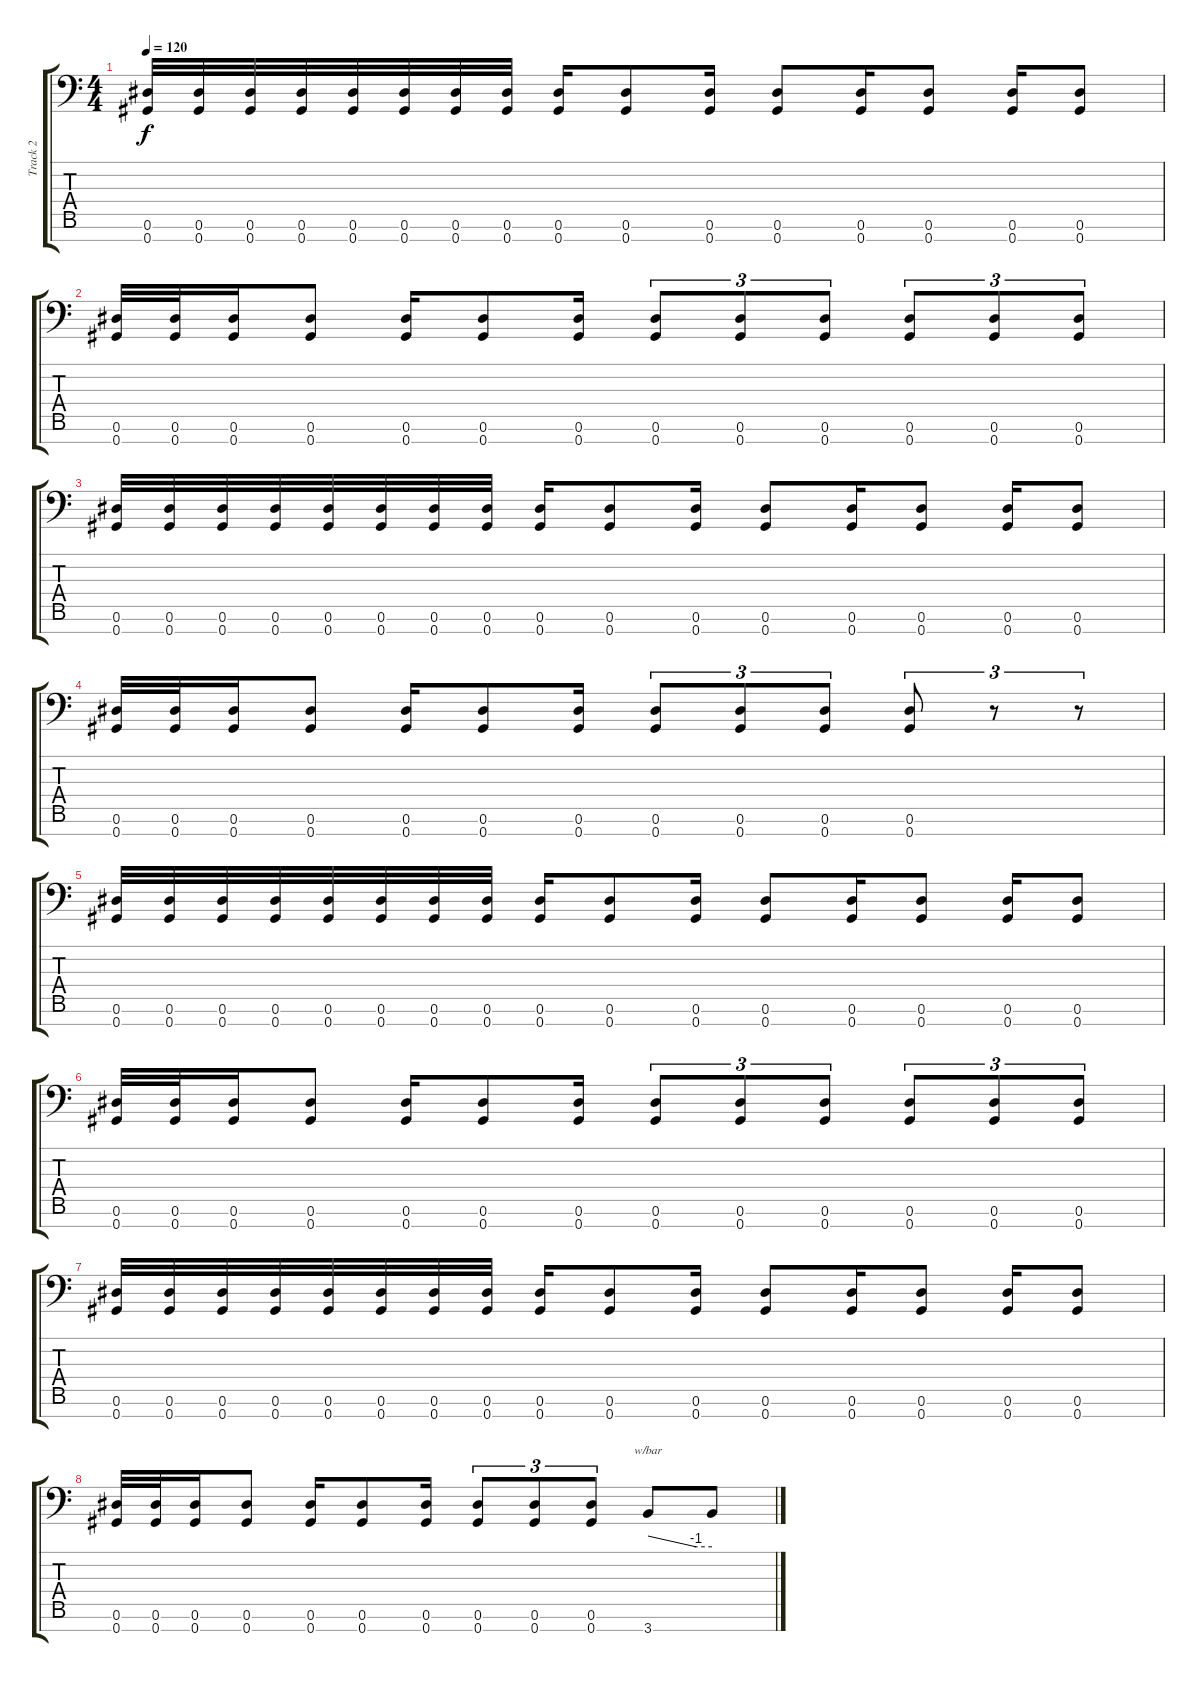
\track ("Track 2" "Track 2") {instrument distortionguitar}
\staff {score tabs}
\tuning (E4 Bb3 F3 Db3 Ab2 Eb2 Ab1) {hide}
\ts (4 4)
\tempo 120
\clef f4
\ks c
(0.6 0.7).32{dy f} (0.6 0.7).32 (0.6 0.7).32 (0.6 0.7).32 (0.6 0.7).32 (0.6 0.7).32 (0.6 0.7).32 (0.6 0.7).32 (0.6 0.7).16 (0.6 0.7).8 (0.6 0.7).16 (0.6 0.7).8 (0.6 0.7).16 (0.6 0.7).8 (0.6 0.7).16 (0.6 0.7).8 |
(0.6 0.7).32 (0.6 0.7).32 (0.6 0.7).16 (0.6 0.7).8 (0.6 0.7).16 (0.6 0.7).8 (0.6 0.7).16 (0.6 0.7).8{tu (3 2)} (0.6 0.7).8{tu (3 2)} (0.6 0.7).8{tu (3 2)} (0.6 0.7).8{tu (3 2)} (0.6 0.7).8{tu (3 2)} (0.6 0.7).8{tu (3 2)} |
(0.6 0.7).32 (0.6 0.7).32 (0.6 0.7).32 (0.6 0.7).32 (0.6 0.7).32 (0.6 0.7).32 (0.6 0.7).32 (0.6 0.7).32 (0.6 0.7).16 (0.6 0.7).8 (0.6 0.7).16 (0.6 0.7).8 (0.6 0.7).16 (0.6 0.7).8 (0.6 0.7).16 (0.6 0.7).8 |
(0.6 0.7).32 (0.6 0.7).32 (0.6 0.7).16 (0.6 0.7).8 (0.6 0.7).16 (0.6 0.7).8 (0.6 0.7).16 (0.6 0.7).8{tu (3 2)} (0.6 0.7).8{tu (3 2)} (0.6 0.7).8{tu (3 2)} (0.6 0.7).8{tu (3 2)} r.8{tu (3 2)} r.8{tu (3 2)} |
(0.6 0.7).32 (0.6 0.7).32 (0.6 0.7).32 (0.6 0.7).32 (0.6 0.7).32 (0.6 0.7).32 (0.6 0.7).32 (0.6 0.7).32 (0.6 0.7).16 (0.6 0.7).8 (0.6 0.7).16 (0.6 0.7).8 (0.6 0.7).16 (0.6 0.7).8 (0.6 0.7).16 (0.6 0.7).8 |
(0.6 0.7).32 (0.6 0.7).32 (0.6 0.7).16 (0.6 0.7).8 (0.6 0.7).16 (0.6 0.7).8 (0.6 0.7).16 (0.6 0.7).8{tu (3 2)} (0.6 0.7).8{tu (3 2)} (0.6 0.7).8{tu (3 2)} (0.6 0.7).8{tu (3 2)} (0.6 0.7).8{tu (3 2)} (0.6 0.7).8{tu (3 2)} |
(0.6 0.7).32 (0.6 0.7).32 (0.6 0.7).32 (0.6 0.7).32 (0.6 0.7).32 (0.6 0.7).32 (0.6 0.7).32 (0.6 0.7).32 (0.6 0.7).16 (0.6 0.7).8 (0.6 0.7).16 (0.6 0.7).8 (0.6 0.7).16 (0.6 0.7).8 (0.6 0.7).16 (0.6 0.7).8 |
(0.6 0.7).32 (0.6 0.7).32 (0.6 0.7).16 (0.6 0.7).8 (0.6 0.7).16 (0.6 0.7).8 (0.6 0.7).16 (0.6 0.7).8{tu (3 2)} (0.6 0.7).8{tu (3 2)} (0.6 0.7).8{tu (3 2)} 3.7.8{tbe (custom default 0 0 45 -4 60 -4)} 3.7{t}.8
